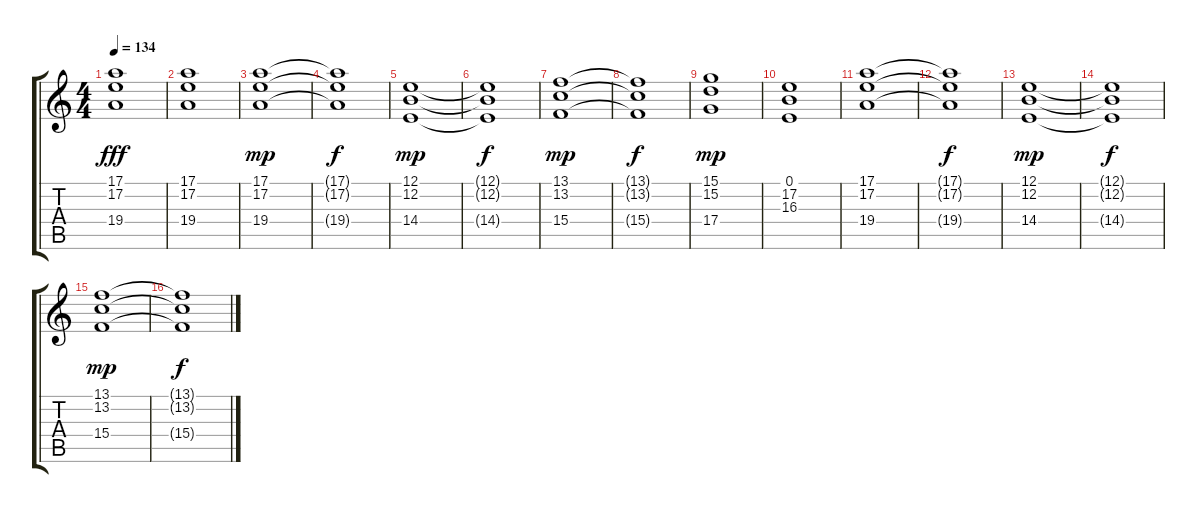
\track "" {instrument pad2warm}
\staff {score tabs}
\tuning (E4 B3 G3 D3 A2 E2) {hide}
\ts (4 4)
\tempo 134
\clef g2
\ks c
(17.1 17.2 19.4).1{dy fff} |
(17.1 17.2 19.4).1 |
(17.1 17.2 19.4).1{dy mp} |
(17.1{t} 17.2{t} 19.4{t}).1{dy f} |
(12.1 12.2 14.4).1{dy mp} |
(12.1{t} 12.2{t} 14.4{t}).1{dy f} |
(13.1 13.2 15.4).1{dy mp} |
(13.1{t} 13.2{t} 15.4{t}).1{dy f} |
(15.1 15.2 17.4).1{dy mp} |
(0.1 17.2 16.3).1 |
(17.1 17.2 19.4).1 |
(17.1{t} 17.2{t} 19.4{t}).1{dy f} |
(12.1 12.2 14.4).1{dy mp} |
(12.1{t} 12.2{t} 14.4{t}).1{dy f} |
(13.1 13.2 15.4).1{dy mp} |
(13.1{t} 13.2{t} 15.4{t}).1{dy f}
